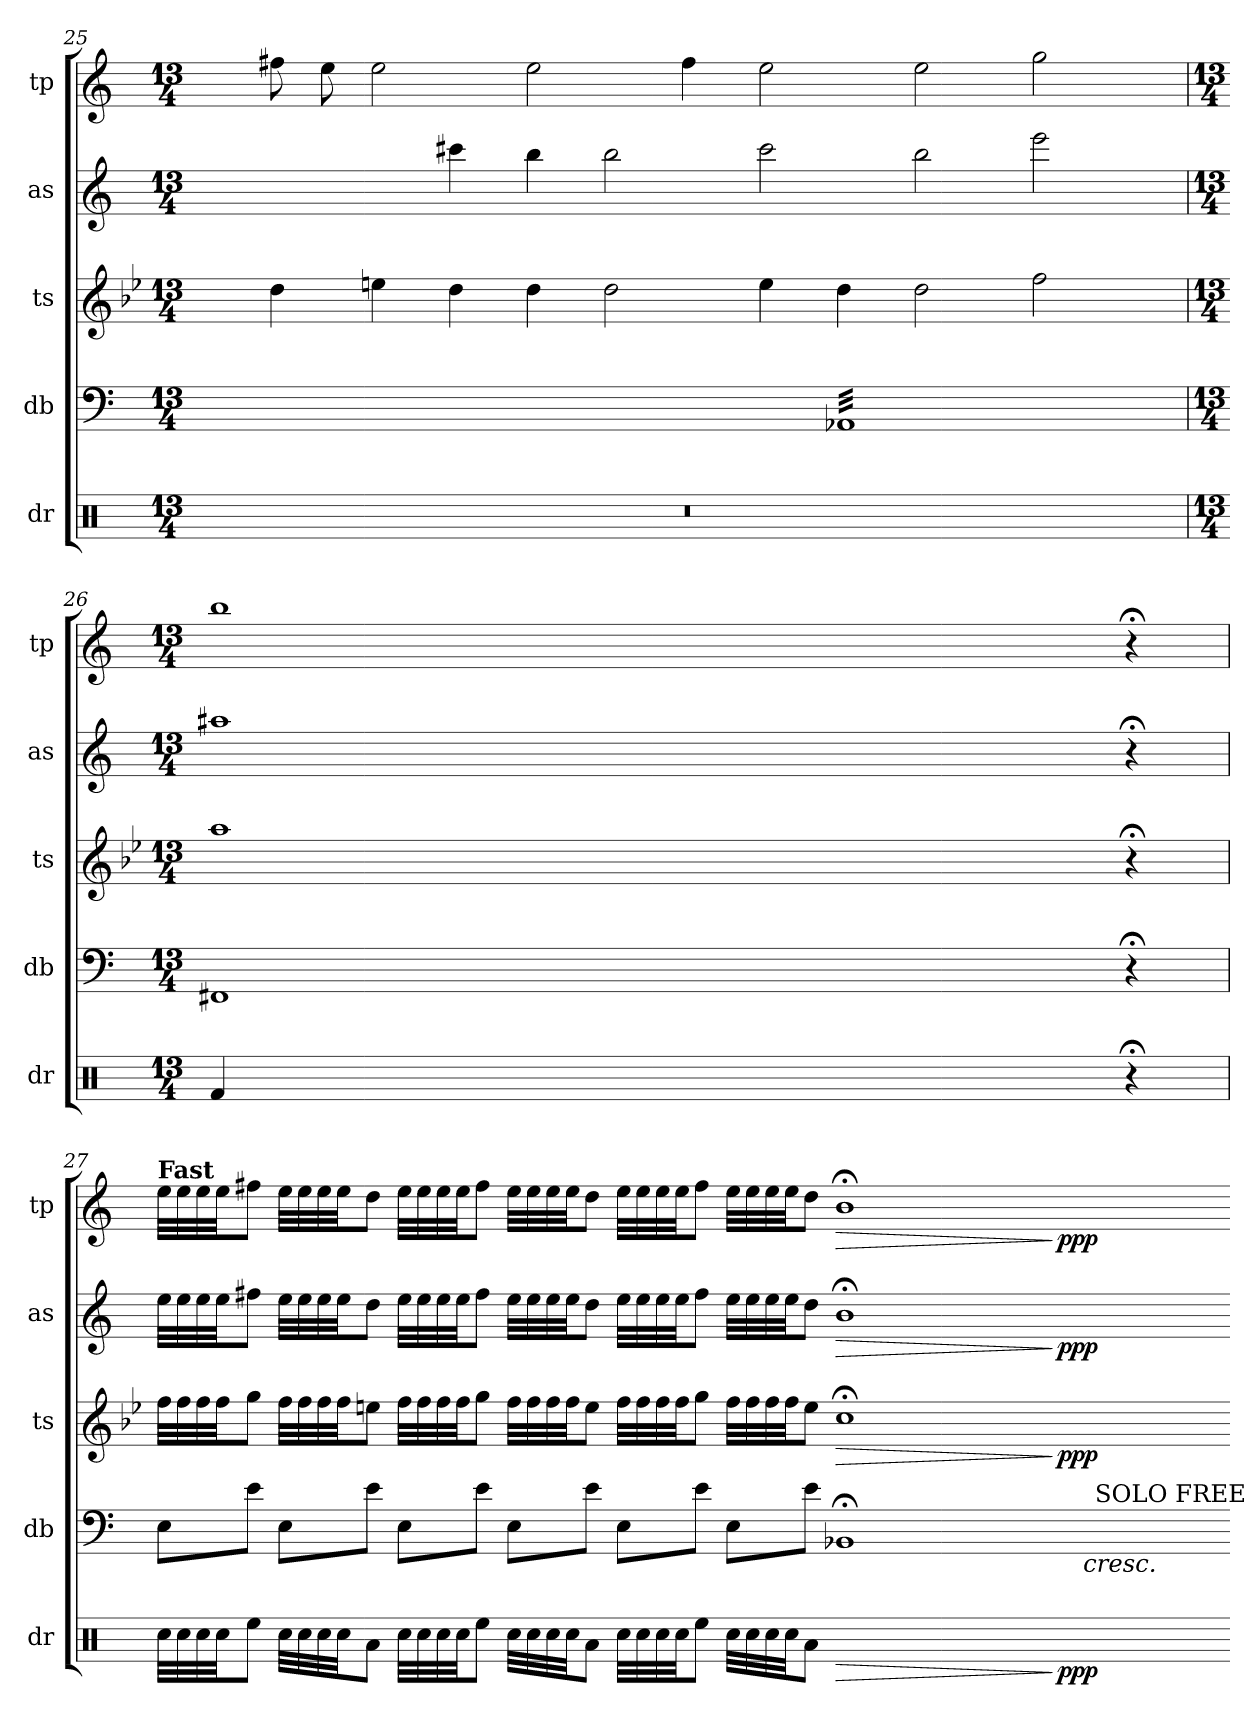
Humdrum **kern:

**kern	**dynam	**kern	**kern	**dynam	**kern	**dynam	**kern	**dynam
*part5	*part5	*part4	*part3	*part3	*part2	*part2	*part1	*part1
*staff5	*staff5	*staff4	*staff3	*staff3	*staff2	*staff2	*staff1	*staff1
*I"dr	*	*I"db	*I"ts	*	*I"as	*	*I"tp	*
*I'dr	*	*I'db	*I'ts	*	*I'as	*	*I'tp	*
*clefX	*	*clefF4	*clefG2	*	*clefG2	*	*clefG2	*
*	*	*ITrd7c12	*ITrd8c14	*	*ITrd5c9	*	*ITrd1c2	*
*k[]	*	*k[]	*k[b-e-]	*	*k[b-e-a-]	*	*k[b-e-]	*
*M13/4	*	*M13/4	*M13/4	*	*M13/4	*	*M13/4	*
=25	=25	=25	=25	=25	=25	=25	=25	=25
!LO:N:vis=1	!	!	!	!	!	!	!	!
4%13r	.	0ryy	4ryy	.	2.ryy	.	4ryy	.
.	.	.	4di\	.	.	.	8eeni\	.
.	.	.	.	.	.	.	8ddi\	.
.	.	.	4eni\	.	.	.	2ddi\	.
.	.	.	4di\	.	4eeni\	.	.	.
.	.	.	4di\	.	4ddi\	.	2ddi\	.
.	.	.	2di\	.	2ddi\	.	.	.
.	.	.	.	.	.	.	4eei\	.
.	.	.	4ei\	.	2eei\	.	2ddi\	.
*	*	*tremolo	*	*	*	*	*	*
.	.	32AAA-XiLLL	4di\	.	.	.	.	.
.	.	32AAA-Xi	.	.	.	.	.	.
.	.	32AAA-Xi	.	.	.	.	.	.
.	.	32AAA-Xi	.	.	.	.	.	.
.	.	32AAA-Xi	.	.	.	.	.	.
.	.	32AAA-Xi	.	.	.	.	.	.
.	.	32AAA-Xi	.	.	.	.	.	.
.	.	32AAA-Xi	.	.	.	.	.	.
.	.	32AAA-Xi	2di\	.	2ddi\	.	2ddi\	.
.	.	32AAA-Xi	.	.	.	.	.	.
.	.	32AAA-Xi	.	.	.	.	.	.
.	.	32AAA-Xi	.	.	.	.	.	.
.	.	32AAA-Xi	.	.	.	.	.	.
.	.	32AAA-Xi	.	.	.	.	.	.
.	.	32AAA-Xi	.	.	.	.	.	.
.	.	32AAA-Xi	.	.	.	.	.	.
.	.	32AAA-Xi	.	.	.	.	.	.
.	.	32AAA-Xi	.	.	.	.	.	.
.	.	32AAA-Xi	.	.	.	.	.	.
.	.	32AAA-Xi	.	.	.	.	.	.
.	.	32AAA-Xi	.	.	.	.	.	.
.	.	32AAA-Xi	.	.	.	.	.	.
.	.	32AAA-Xi	.	.	.	.	.	.
.	.	32AAA-Xi	.	.	.	.	.	.
.	.	32AAA-Xi	2fi\	.	2ggi\	.	2ffi\	.
.	.	32AAA-Xi	.	.	.	.	.	.
.	.	32AAA-Xi	.	.	.	.	.	.
.	.	32AAA-Xi	.	.	.	.	.	.
.	.	32AAA-Xi	.	.	.	.	.	.
.	.	32AAA-Xi	.	.	.	.	.	.
.	.	32AAA-Xi	.	.	.	.	.	.
.	.	32AAA-XiJJJ	.	.	.	.	.	.
*	*	*Xtremolo	*	*	*	*	*	*
.	.	4ryy	.	.	.	.	.	.
=26	=26	=26	=26	=26	=26	=26	=26	=26
*M13/4	*	*M13/4	*M13/4	*	*M13/4	*	*M13/4	*
4Rfi/	.	1FFF#Xi	1ai	.	1cc#Xi	.	1aai	.
1ryy	.	.	.	.	.	.	.	.
.	.	1ryy	1ryy	.	1ryy	.	1ryy	.
1ryy	.	.	.	.	.	.	.	.
.	.	1ryy	1ryy	.	1ryy	.	1ryy	.
2.ryy	.	.	.	.	.	.	.	.
4r;	.	4r;	4r;	.	4r;	.	4r;	.
!!LO:PB:g=z
=27	=27	=27	=27	=27	=27	=27	=27	=27
*	*	*	*	*	*	*	*MM120	*
!	!	!	!	!	!	!	!LO:TX:a:B:t=Fast	!
*	*	*^	*	*	*	*	*	*
*	*	*	*^	*	*	*	*	*	*
32Rcci\LLL	.	8EEi\L	1ryy	1ryy	32fi\LLL	.	32gi\LLL	.	32ddi\LLL	.
32Rcci\	.	.	.	.	32fi\	.	32gi\	.	32ddi\	.
32Rcci\	.	.	.	.	32fi\	.	32gi\	.	32ddi\	.
32Rcci\JJ	.	.	.	.	32fi\JJ	.	32gi\JJ	.	32ddi\JJ	.
8Reei\J	.	8Ei\J	.	.	8gi\J	.	8ani\J	.	8eeni\J	.
32Rcci\LLL	.	8EEi\L	.	.	32fi\LLL	.	32gi\LLL	.	32ddi\LLL	.
32Rcci\	.	.	.	.	32fi\	.	32gi\	.	32ddi\	.
32Rcci\	.	.	.	.	32fi\	.	32gi\	.	32ddi\	.
32Rcci\JJ	.	.	.	.	32fi\JJ	.	32gi\JJ	.	32ddi\JJ	.
8Rai\J	.	8Ei\J	.	.	8eni\J	.	8fi\J	.	8cci\J	.
32Rcci\LLL	.	8EEi\L	.	.	32fi\LLL	.	32gi\LLL	.	32ddi\LLL	.
32Rcci\	.	.	.	.	32fi\	.	32gi\	.	32ddi\	.
32Rcci\	.	.	.	.	32fi\	.	32gi\	.	32ddi\	.
32Rcci\JJ	.	.	.	.	32fi\JJ	.	32gi\JJ	.	32ddi\JJ	.
8Reei\J	.	8Ei\J	.	.	8gi\J	.	8ai\J	.	8eei\J	.
32Rcci\LLL	.	8EEi\L	.	.	32fi\LLL	.	32gi\LLL	.	32ddi\LLL	.
32Rcci\	.	.	.	.	32fi\	.	32gi\	.	32ddi\	.
32Rcci\	.	.	.	.	32fi\	.	32gi\	.	32ddi\	.
32Rcci\JJ	.	.	.	.	32fi\JJ	.	32gi\JJ	.	32ddi\JJ	.
8Rai\J	.	8Ei\J	.	.	8ei\J	.	8fi\J	.	8cci\J	.
32Rcci\LLL	.	8EEi\L	1ryy	1ryy	32fi\LLL	.	32gi\LLL	.	32ddi\LLL	.
32Rcci\	.	.	.	.	32fi\	.	32gi\	.	32ddi\	.
32Rcci\	.	.	.	.	32fi\	.	32gi\	.	32ddi\	.
32Rcci\JJ	.	.	.	.	32fi\JJ	.	32gi\JJ	.	32ddi\JJ	.
8Reei\J	.	8Ei\J	.	.	8gi\J	.	8ai\J	.	8eei\J	.
32Rcci\LLL	.	8EEi\L	.	.	32fi\LLL	.	32gi\LLL	.	32ddi\LLL	.
32Rcci\	.	.	.	.	32fi\	.	32gi\	.	32ddi\	.
32Rcci\	.	.	.	.	32fi\	.	32gi\	.	32ddi\	.
32Rcci\JJ	.	.	.	.	32fi\JJ	.	32gi\JJ	.	32ddi\JJ	.
8Rai\J	.	8Ei\J	.	.	8ei\J	.	8fi\J	.	8cci\J	.
!	!LO:HP:b	!	!	!	!	!LO:HP:b	!	!LO:HP:b	!	!LO:HP:b
2ryy	>	1BBB-X;i	.	.	1c;i	>	1d;i	>	1a;i	>
1ryy	.	.	1ryy	1ryy	.	.	.	.	.	.
.	.	2ryy	.	.	2ryy	.	2ryy	.	2ryy	.
4ryy	] ppp	4ryy	16ryy	16ryy	4ryy	] ppp	4ryy	] ppp	4ryy	] ppp
.	.	.	256ryy	64ryy	.	.	.	.	.	.
.	.	.	1024ryy	.	.	.	.	.	.	.
!	!	!	!LO:TX:b:i:t=cresc.	!	!	!	!	!	!	!
.	.	.	8ryy	.	.	.	.	.	.	.
.	.	.	.	256ryy	.	.	.	.	.	.
.	.	.	.	1024ryy	.	.	.	.	.	.
!	!	!	!	!LO:TX:a:t=SOLO FREE	!	!	!	!	!	!
.	.	.	.	8ryy	.	.	.	.	.	.
.	.	.	32ryy	.	.	.	.	.	.	.
.	.	.	.	32ryy	.	.	.	.	.	.
.	.	.	64ryy	.	.	.	.	.	.	.
.	.	.	128ryy	128ryy	.	.	.	.	.	.
.	.	.	512.ryy	512.ryy	.	.	.	.	.	.
*	*	*v	*v	*v	*	*	*	*	*	*
=-	=-	=-	=-	=-	=-	=-	=-	=-
*-	*-	*-	*-	*-	*-	*-	*-	*-
